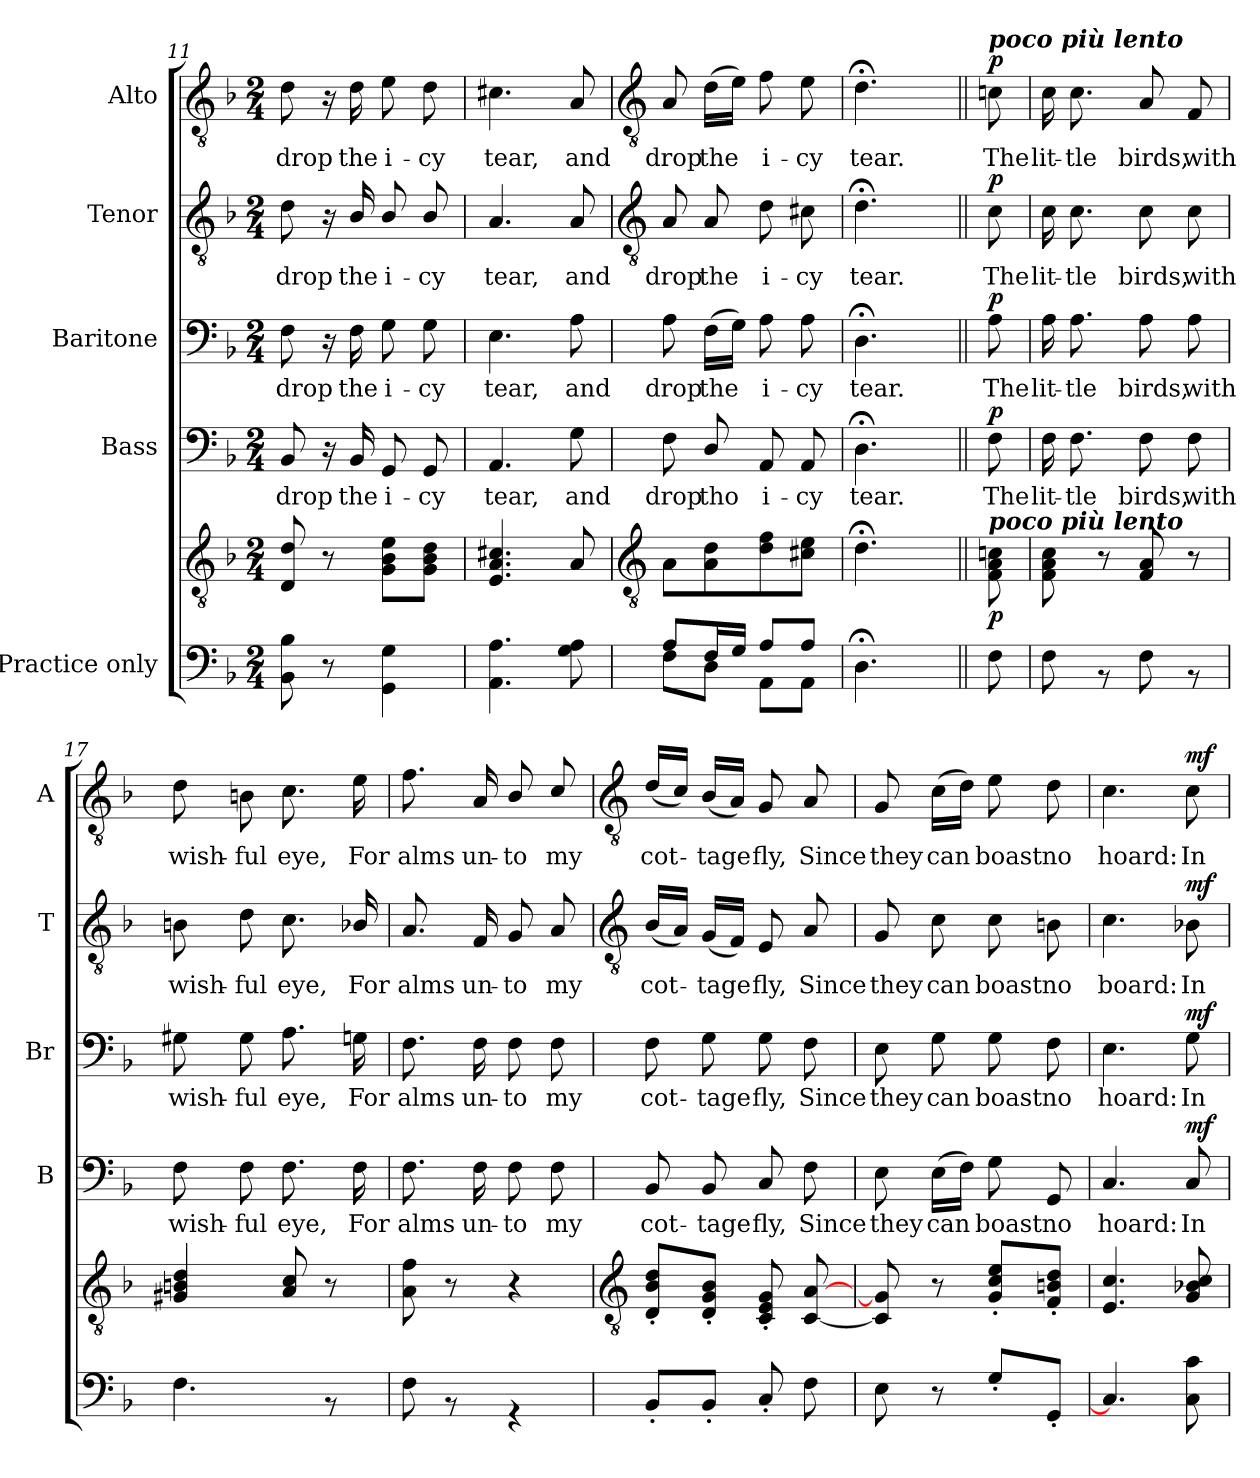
**kern	**kern	**dynam	**kern	**text	**dynam	**kern	**text	**dynam	**kern	**text	**dynam	**kern	**text	**dynam
*part5	*part5	*part5	*part4	*part4	*part4	*part3	*part3	*part3	*part2	*part2	*part2	*part1	*part1	*part1
*staff6	*staff5	*staff5/6	*staff4	*staff4	*staff4	*staff3	*staff3	*staff3	*staff2	*staff2	*staff2	*staff1	*staff1	*staff1
*I"Practice only	*	*	*I"Bass	*	*	*I"Baritone	*	*	*I"Tenor	*	*	*I"Alto	*	*
*	*	*	*I'B	*	*	*I'Br	*	*	*I'T	*	*	*I'A	*	*
*clefF4	*clefGv2	*	*clefF4	*	*	*clefF4	*	*	*clefGv2	*	*	*clefGv2	*	*
*k[b-]	*k[b-]	*	*k[b-]	*	*	*k[b-]	*	*	*k[b-]	*	*	*k[b-]	*	*
*F:	*F:	*	*F:	*	*	*F:	*	*	*F:	*	*	*F:	*	*
*M2/4	*M2/4	*	*M2/4	*	*	*M2/4	*	*	*M2/4	*	*	*M2/4	*	*
=11	=11	=11	=11	=11	=11	=11	=11	=11	=11	=11	=11	=11	=11	=11
!	!	!	!	!LO:LY:b	!	!	!LO:LY:b	!	!	!LO:LY:b	!	!	!LO:LY:b	!
8BB-\ 8B-\	8D 8d	.	8BB-/	drop	.	8F	drop	.	8d	drop	.	8d	drop	.
8r	8r	.	16r	.	.	16r	.	.	16r	.	.	16r	.	.
!	!	!	!	!LO:LY:b	!	!	!LO:LY:b	!	!	!LO:LY:b	!	!	!LO:LY:b	!
.	.	.	16BB-	the	.	16F	the	.	16B-/	the	.	16d	the	.
!	!	!	!	!LO:LY:b	!	!	!LO:LY:b	!	!	!LO:LY:b	!	!	!LO:LY:b	!
4GG\ 4G\	8G\ 8B-\ 8e\L	.	8GG	i-	.	8G	i-	.	8B-/	i-	.	8e	i-	.
!	!	!	!	!LO:LY:b	!	!	!LO:LY:b	!	!	!LO:LY:b	!	!	!LO:LY:b	!
.	8G\ 8B-\ 8d\J	.	8GG	-cy	.	8G	-cy	.	8B-/	-cy	.	8d	-cy	.
=12	=12	=12	=12	=12	=12	=12	=12	=12	=12	=12	=12	=12	=12	=12
!	!	!	!	!LO:LY:b	!	!	!LO:LY:b	!	!	!LO:LY:b	!	!	!LO:LY:b	!
4.AA\ 4.A\	4.E 4.A 4.c#X	.	4.AA	tear,	.	4.E	tear,	.	4.A/	tear,	.	4.c#X	tear,	.
!	!	!	!	!LO:LY:b	!	!	!LO:LY:b	!	!	!LO:LY:b	!	!	!LO:LY:b	!
8G\ 8A\	8A	.	8G	and	.	8A	and	.	8A/	and	.	8A/	and	.
!!LO:LB:g=z
=13	=13	=13	=13	=13	=13	=13	=13	=13	=13	=13	=13	=13	=13	=13
*	*clefGv2	*	*	*	*	*	*	*	*clefGv2	*	*	*clefGv2	*	*
*^	*	*	*	*	*	*	*	*	*	*	*	*	*	*
!	!	!	!	!	!LO:LY:b	!	!	!LO:LY:b	!	!	!LO:LY:b	!	!	!LO:LY:b	!
8A/L	8F\L	8AL	.	8F	drop	.	8A	drop	.	8A/	drop	.	8A	drop	.
!	!	!	!	!	!LO:LY:b	!	!	!LO:LY:b	!	!	!LO:LY:b	!	!	!LO:LY:b	!
16F/L	8D\J	8A 8d	.	8D/	tho	.	(>16FLL	the	.	8A/	the	.	(>16dLL	the	.
16G/JJ	.	.	.	.	.	.	16GJJ)	.	.	.	.	.	16eJJ)	.	.
!	!	!	!	!	!LO:LY:b	!	!	!LO:LY:b	!	!	!LO:LY:b	!	!	!LO:LY:b	!
8A/L	8AA\L	8d 8f	.	8AA	i-	.	8A	i-	.	8d	i-	.	8f	i-	.
!	!	!	!	!	!LO:LY:b	!	!	!LO:LY:b	!	!	!LO:LY:b	!	!	!LO:LY:b	!
8A/J	8AA\J	8c#X 8eJ	.	8AA	-cy	.	8A	-cy	.	8c#X	-cy	.	8e	-cy	.
=14	=14	=14	=14	=14	=14	=14	=14	=14	=14	=14	=14	=14	=14	=14	=14
!	!	!	!	!	!LO:LY:b	!	!	!LO:LY:b	!	!	!LO:LY:b	!	!	!LO:LY:b	!
4.D;\	4ryy	4.d;<	.	4.D;<	tear.	.	4.D;<	tear.	.	4.d;<	tear.	.	4.d;<	tear.	.
.	8ryy	.	.	.	.	.	.	.	.	.	.	.	.	.	.
=15||	=15||	=15||	=15||	=15||	=15||	=15||	=15||	=15||	=15||	=15||	=15||	=15||	=15||	=15||	=15||
!	!	!	!	!	!	!	!	!	!	!	!	!	!LO:TX:a:Bi:t=poco più lento	!	!
!	!	!LO:TX:a:Bi:t=poco più lento	!	!	!	!	!	!	!	!	!	!	!	!	!
!	!	!	!LO:DY:b	!	!LO:LY:b	!LO:DY:b	!	!LO:LY:b	!LO:DY:b	!	!LO:LY:b	!LO:DY:b	!	!LO:LY:b	!LO:DY:b
8ryy	8F\	8F\ 8A\ 8cn\	p	8F	The	p	8A	The	p	8c\	The	p	8cn	The	p
=16	=16	=16	=16	=16	=16	=16	=16	=16	=16	=16	=16	=16	=16	=16	=16
!	!	!	!	!	!LO:LY:b	!	!	!LO:LY:b	!	!	!LO:LY:b	!	!	!LO:LY:b	!
2ryy	8F\	8F\ 8A\ 8c\	.	16F	lit-	.	16A	lit-	.	16c\	lit-	.	16c	lit-	.
!	!	!	!	!	!LO:LY:b	!	!	!LO:LY:b	!	!	!LO:LY:b	!	!	!LO:LY:b	!
.	.	.	.	8.F	-tle	.	8.A	-tle	.	8.c\	-tle	.	8.c	-tle	.
.	8r	8r	.	.	.	.	.	.	.	.	.	.	.	.	.
!	!	!	!	!	!LO:LY:b	!	!	!LO:LY:b	!	!	!LO:LY:b	!	!	!LO:LY:b	!
.	8F\	8F 8A	.	8F	birds,	.	8A	birds,	.	8c\	birds,	.	8A	birds,	.
!	!	!	!	!	!LO:LY:b	!	!	!LO:LY:b	!	!	!LO:LY:b	!	!	!LO:LY:b	!
.	8r	8r	.	8F	with	.	8A	with	.	8c\	with	.	8F	with	.
=17	=17	=17	=17	=17	=17	=17	=17	=17	=17	=17	=17	=17	=17	=17	=17
!	!	!	!	!	!LO:LY:b	!	!	!LO:LY:b	!	!	!LO:LY:b	!	!	!LO:LY:b	!
2ryy	4.F\	4G#X/ 4Bn/ 4d/	.	8F	wish-	.	8G#X	wish-	.	8Bn\	wish-	.	8d	wish-	.
!	!	!	!	!	!LO:LY:b	!	!	!LO:LY:b	!	!	!LO:LY:b	!	!	!LO:LY:b	!
.	.	.	.	8F	-ful	.	8G#	-ful	.	8d\	-ful	.	8Bn	-ful	.
!	!	!	!	!	!LO:LY:b	!	!	!LO:LY:b	!	!	!LO:LY:b	!	!	!LO:LY:b	!
.	.	8A/ 8c/	.	8.F	eye,	.	8.A	eye,	.	8.c\	eye,	.	8.c	eye,	.
.	8r	8r	.	.	.	.	.	.	.	.	.	.	.	.	.
!	!	!	!	!	!LO:LY:b	!	!	!LO:LY:b	!	!	!LO:LY:b	!	!	!LO:LY:b	!
.	.	.	.	16F	For	.	16Gn	For	.	16B-X/	For	.	16e	For	.
=18	=18	=18	=18	=18	=18	=18	=18	=18	=18	=18	=18	=18	=18	=18	=18
!	!	!	!	!	!LO:LY:b	!	!	!LO:LY:b	!	!	!LO:LY:b	!	!	!LO:LY:b	!
2ryy	8F\	8A 8f	.	8.F	alms	.	8.F	alms	.	8.A	alms	.	8.f	alms	.
.	8r	8r	.	.	.	.	.	.	.	.	.	.	.	.	.
!	!	!	!	!	!LO:LY:b	!	!	!LO:LY:b	!	!	!LO:LY:b	!	!	!LO:LY:b	!
.	.	.	.	16F	un-	.	16F	un-	.	16F	un-	.	16A	un-	.
!	!	!	!	!	!LO:LY:b	!	!	!LO:LY:b	!	!	!LO:LY:b	!	!	!LO:LY:b	!
.	4r	4r	.	8F	-to	.	8F	-to	.	8G	-to	.	8B-/	-to	.
!	!	!	!	!	!LO:LY:b	!	!	!LO:LY:b	!	!	!LO:LY:b	!	!	!LO:LY:b	!
.	.	.	.	8F	my	.	8F	my	.	8A	my	.	8c/	my	.
*v	*v	*	*	*	*	*	*	*	*	*	*	*	*	*	*
!!LO:LB:g=z
=19	=19	=19	=19	=19	=19	=19	=19	=19	=19	=19	=19	=19	=19	=19
*	*clefGv2	*	*	*	*	*	*	*	*clefGv2	*	*	*clefGv2	*	*
!	!	!	!	!LO:LY:b	!	!	!LO:LY:b	!	!	!LO:LY:b	!	!	!LO:LY:b	!
8BB-'L	8D' 8B-' 8d'L	.	8BB-	cot-	.	8F	cot-	.	(<16B-LL	cot-	.	(<16d/LL	cot-	.
.	.	.	.	.	.	.	.	.	16AJJ)	.	.	16c/JJ)	.	.
!	!	!	!	!LO:LY:b	!	!	!LO:LY:b	!	!	!LO:LY:b	!	!	!LO:LY:b	!
8BB-'J	8D' 8G' 8B-'J	.	8BB-/	-tage	.	8G	-tage	.	(<16GLL	tage	.	(<16B-LL	tage	.
.	.	.	.	.	.	.	.	.	16FJJ)	.	.	16AJJ)	.	.
!	!	!	!	!LO:LY:b	!	!	!LO:LY:b	!	!	!LO:LY:b	!	!	!LO:LY:b	!
8C'	8C' 8E' 8G'	.	8C/	fly,	.	8G	fly,	.	8E	fly,	.	8G	fly,	.
!	!	!	!	!LO:LY:b	!	!	!LO:LY:b	!	!	!LO:LY:b	!	!	!LO:LY:b	!
8F	[8C [8A	.	8F	Since	.	8F	Since	.	8A	Since	.	8A	Since	.
=20	=20	=20	=20	=20	=20	=20	=20	=20	=20	=20	=20	=20	=20	=20
!	!	!	!	!LO:LY:b	!	!	!LO:LY:b	!	!	!LO:LY:b	!	!	!LO:LY:b	!
8E	8C] 8G]	.	8E	they	.	8E	they	.	8G	they	.	8G	they	.
!	!	!	!	!LO:LY:b	!	!	!LO:LY:b	!	!	!LO:LY:b	!	!	!LO:LY:b	!
8r	8r	.	(>16ELL	can	.	8G	can	.	8c	can	.	(>16cLL	can	.
.	.	.	16FJJ)	.	.	.	.	.	.	.	.	16dJJ)	.	.
!	!	!	!	!LO:LY:b	!	!	!LO:LY:b	!	!	!LO:LY:b	!	!	!LO:LY:b	!
8G'L	8G/' 8c/' 8e/'L	.	8G	boast	.	8G	boast	.	8c\	boast	.	8e	boast	.
!	!	!	!	!LO:LY:b	!	!	!LO:LY:b	!	!	!LO:LY:b	!	!	!LO:LY:b	!
8GG'J	8F/' 8Bn/' 8d/'J	.	8GG	no	.	8F	no	.	8Bn\	no	.	8d	no	.
=21	=21	=21	=21	=21	=21	=21	=21	=21	=21	=21	=21	=21	=21	=21
!	!	!	!	!LO:LY:b	!	!	!LO:LY:b	!	!	!LO:LY:b	!	!	!LO:LY:b	!
4.C]	4.E 4.c	.	4.C	hoard:	.	4.E	hoard:	.	4.c	board:	.	4.c	hoard:	.
!	!	!LO:DY:b=2	!	!LO:LY:b	!	!	!LO:LY:b	!	!	!LO:LY:b	!	!	!LO:LY:b	!
!	!	!LO:DY:n=1:b	!	!	!LO:DY:b	!	!	!LO:DY:b	!	!	!LO:DY:b	!	!	!LO:DY:b
8C 8c	8G 8B-X 8c	mf mf	8C	In	mf	8G	In	mf	8B-X	In	mf	8c	In	mf
=	=	=	=	=	=	=	=	=	=	=	=	=	=	=
*-	*-	*-	*-	*-	*-	*-	*-	*-	*-	*-	*-	*-	*-	*-
